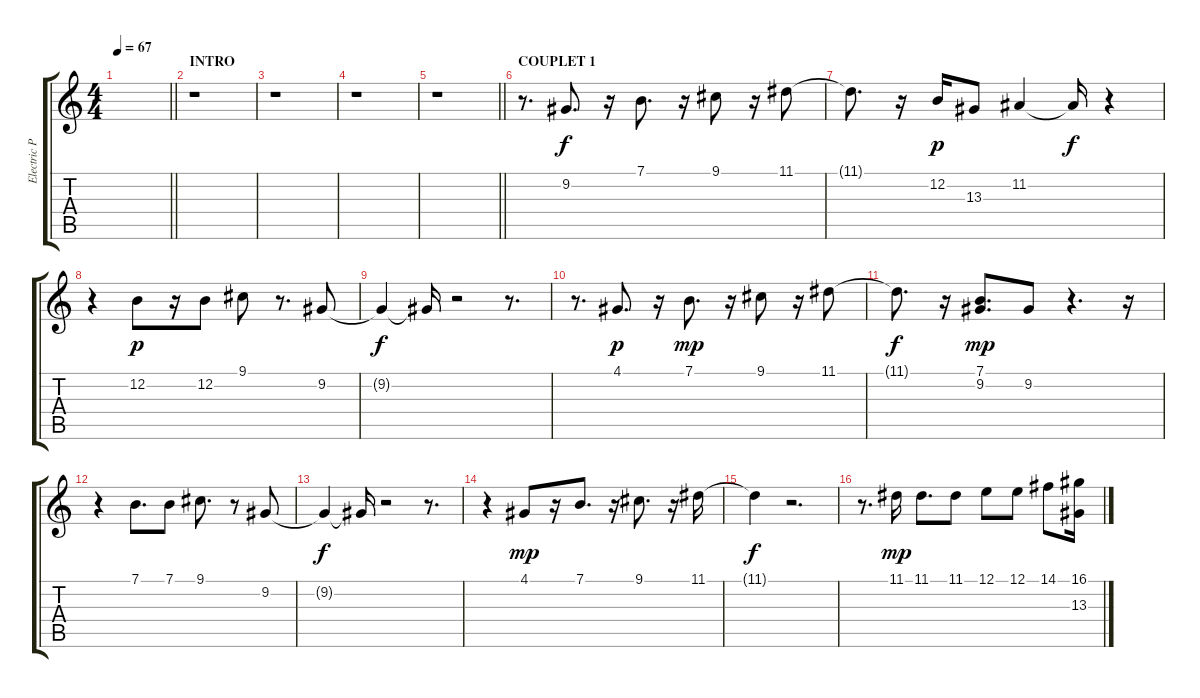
\track ("Electric Piano " "Electric P") {instrument ocarina}
\staff {score tabs}
\tuning (E4 B3 G3 D3 A2 E2) {hide}
\ts (4 4)
\tempo 67
\clef g2
\barLineRight lightlight
\ks c
|
\section ("" "INTRO")
r.1 |
r.1 |
r.1 |
\barLineRight lightlight
r.1 |
\section ("" "COUPLET 1")
r.8{d} 9.2.8{d} r.16 7.1.8{d} r.16 9.1.8 r.16 11.1.8 |
11.1{t}.8{d dy f} r.16 12.2.16{dy p} 13.3.8 11.2.4 11.2{t}.16{dy f} r.4 |
r.4 12.2.8{dy p} r.16 12.2.8 9.1.8 r.8{d} 9.2.8 |
9.2{t}.4{dy f} 9.2{t}.16 r.2 r.8{d} |
r.8{d} 4.1.8{d dy p} r.16 7.1.8{d dy mp} r.16 9.1.8 r.16 11.1.8 |
11.1{t}.8{d dy f} r.16 (7.1 9.2).8{d dy mp} 9.2.8 r.4{d} r.16 |
r.4 7.1.8{d} 7.1.8 9.1.8{d} r.8 9.2.8 |
9.2{t}.4{dy f} 9.2{t}.16 r.2 r.8{d} |
r.4 4.1.8{dy mp} r.16 7.1.8{d} r.16 9.1.8{d} r.16 11.1.16 |
11.1{t}.4{dy f} r.2{d} |
r.8{d} 11.1.16{dy mp} 11.1.8{d} 11.1.8 12.1.8 12.1.8 14.1.8 (16.1 13.3).16
